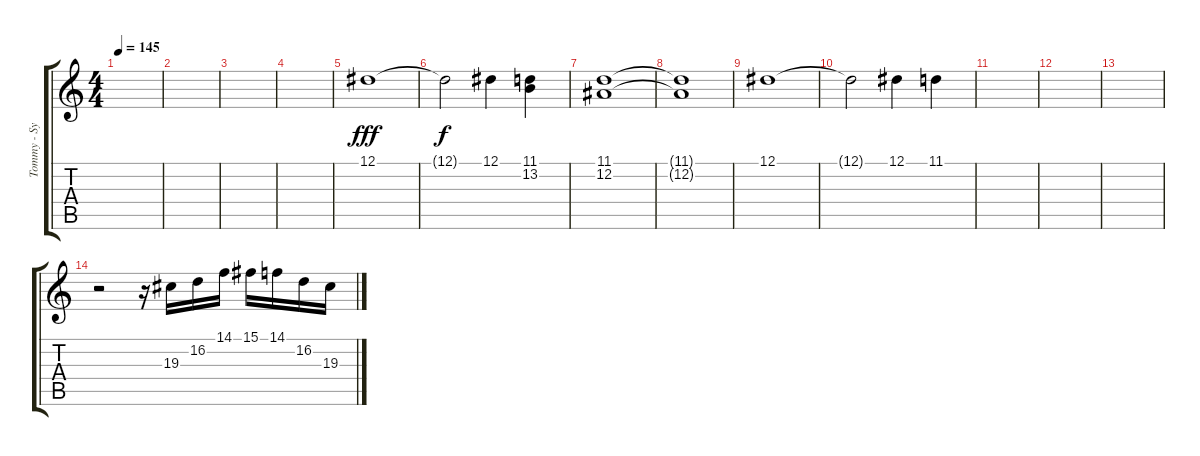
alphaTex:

\track ("Tommy - Synth" "Tommy - Sy") {instrument koto}
\staff {score tabs}
\tuning (Eb4 Bb3 Gb3 Db3 Ab2 Eb2) {hide}
\ts (4 4)
\tempo 145
\clef g2
\ks c
|
|
|
|
12.1.1{dy fff} |
12.1{t}.2{dy f} 12.1.4 (11.1 13.2).4 |
(11.1 12.2).1 |
(11.1{t} 12.2{t}).1 |
12.1.1 |
12.1{t}.2 12.1.4 11.1.4 |
|
|
|
r.2 r.16 19.3.16 16.2.16 14.1.16 15.1.16 14.1.16 16.2.16 19.3.16
